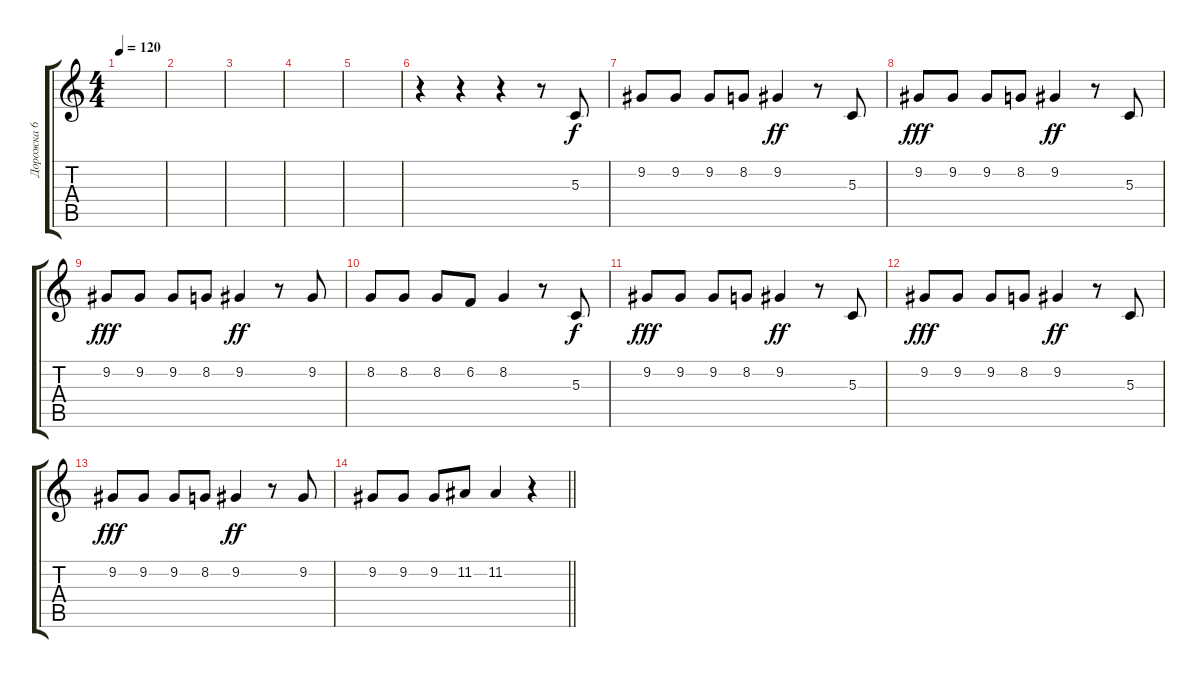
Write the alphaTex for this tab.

\track ("Дорожка 6" "Дорожка 6") {instrument choiraahs}
\staff {score tabs}
\tuning (E4 B3 G3 D3 A2 E2) {hide}
\ts (4 4)
\tempo 120
\clef g2
\ks c
|
|
|
|
|
r.4 r.4 r.4 r.8 5.3.8 |
9.2.8 9.2.8 9.2.8 8.2.8 9.2.4{dy ff} r.8 5.3.8 |
9.2.8{dy fff} 9.2.8 9.2.8 8.2.8 9.2.4{dy ff} r.8 5.3.8 |
9.2.8{dy fff} 9.2.8 9.2.8 8.2.8 9.2.4{dy ff} r.8 9.2.8 |
8.2.8 8.2.8 8.2.8 6.2.8 8.2.4 r.8 5.3.8{dy f} |
9.2.8{dy fff} 9.2.8 9.2.8 8.2.8 9.2.4{dy ff} r.8 5.3.8 |
9.2.8{dy fff} 9.2.8 9.2.8 8.2.8 9.2.4{dy ff} r.8 5.3.8 |
9.2.8{dy fff} 9.2.8 9.2.8 8.2.8 9.2.4{dy ff} r.8 9.2.8 |
\barLineRight lightlight
9.2.8 9.2.8 9.2.8 11.2.8 11.2.4 r.4
